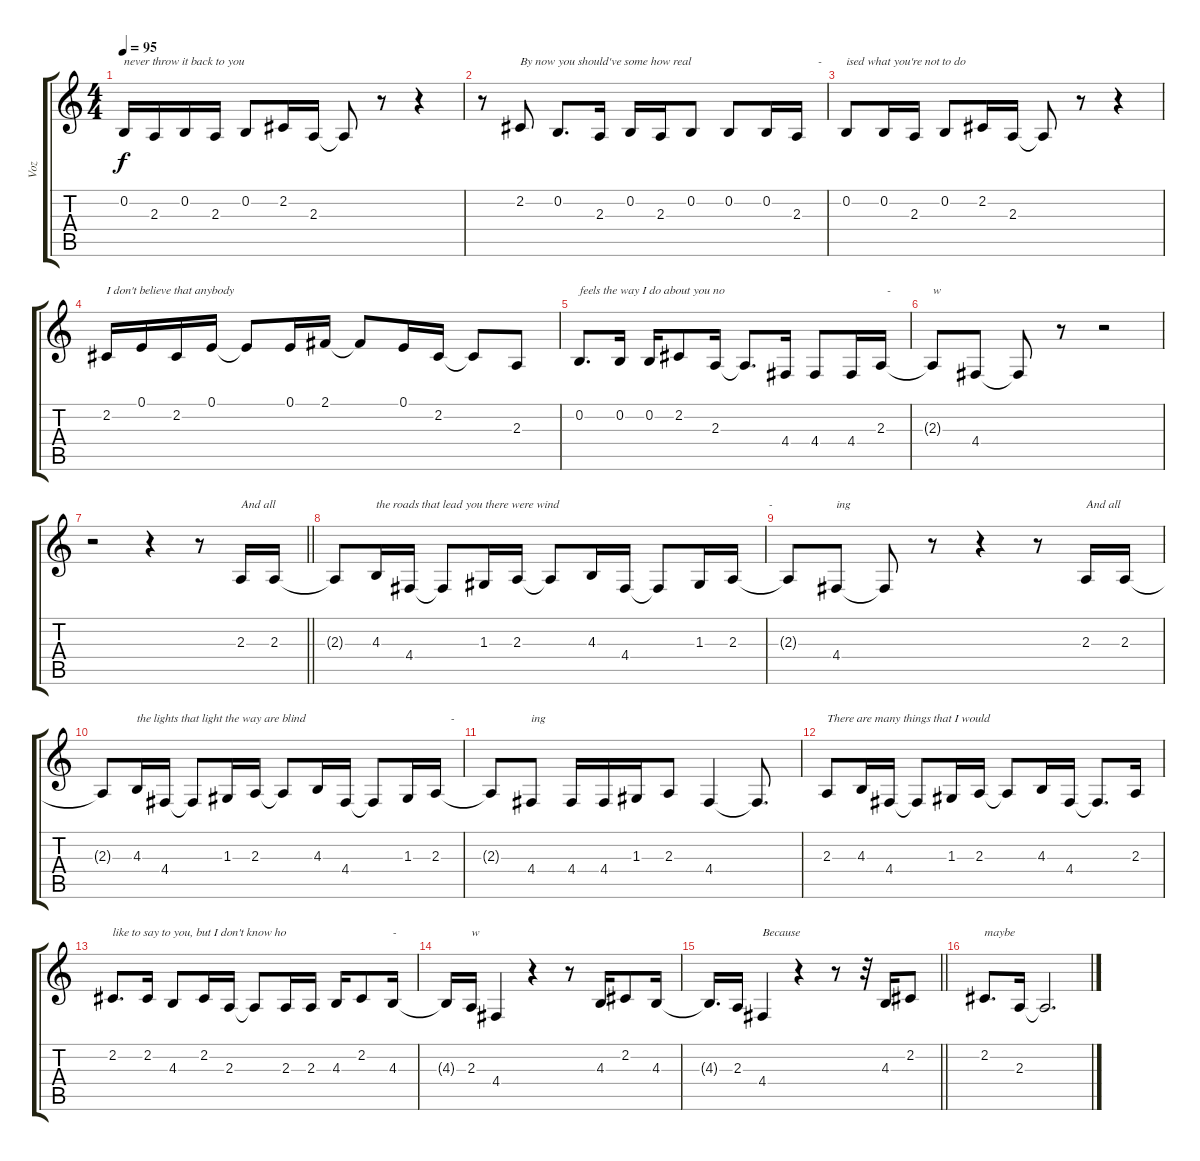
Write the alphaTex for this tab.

\track ("Voz" "Voz") {instrument clarinet}
\staff {score tabs}
\tuning (E4 B3 G3 D3 A2 E2) {hide}
\ts (4 4)
\tempo 95
\clef g2
\ks c
0.2.16{txt "never throw it back to you" dy f} 2.3.16 0.2.16 2.3.16 0.2.8 2.2.16 2.3.16 2.3{t}.8 r.8 r.4 |
r.8 2.2.8{txt "By now you should've some how real"} 0.2.8{d} 2.3.16 0.2.16 2.3.16 0.2.8 0.2.8 0.2.16 2.3.16{txt "       -"} |
0.2.8{txt "ised what you're not to do"} 0.2.16 2.3.16 0.2.8 2.2.16 2.3.16 2.3{t}.8 r.8 r.4 |
2.2.16{txt "I don't believe that anybody"} 0.1.16 2.2.16 0.1.16 0.1{t}.8 0.1.16 2.1.16 2.1{t}.8 0.1.16 2.2.16 2.2{t}.8 2.3.8 |
0.2.8{d txt "feels the way I do about you no"} 0.2.16 0.2.16 2.2.8 2.3.16 2.3{t}.8{d} 4.4.16 4.4.8 4.4.16 2.3.16{txt "  -"} |
2.3{t}.8{txt "w"} 4.4.8 4.4{t}.8 r.8 r.2 |
\barLineRight lightlight
r.2 r.4 r.8 2.3.16{txt "And all"} 2.3.16 |
2.3{t}.8 4.3.16{txt "the roads that lead you there were wind"} 4.4.16 4.4{t}.8 1.3.16 2.3.16 2.3{t}.8 4.3.16 4.4.16 4.4{t}.8 1.3.16 2.3.16{txt "            -"} |
2.3{t}.8 4.4.8{txt "ing"} 4.4{t}.8 r.8 r.4 r.8 2.3.16{txt "And all"} 2.3.16 |
2.3{t}.8 4.3.16{txt "the lights that light the way are blind"} 4.4.16 4.4{t}.8 1.3.16 2.3.16 2.3{t}.8 4.3.16 4.4.16 4.4{t}.8 1.3.16 2.3.16{txt "     -"} |
2.3{t}.8 4.4.8{txt "ing"} 4.4.16 4.4.16 1.3.16 2.3.8 4.4.4 4.4{t}.8{d} |
2.3.8{txt "There are many things that I would"} 4.3.16 4.4.16 4.4{t}.8 1.3.16 2.3.16 2.3{t}.8 4.3.16 4.4.16 4.4{t}.8{d} 2.3.16 |
2.2.8{d txt "like to say to you, but I don't know ho"} 2.2.16 4.3.8 2.2.16 2.3.16 2.3{t}.8 2.3.16 2.3.16 4.3.16 2.2.8 4.3.16{txt "-"} |
4.3{t}.16 2.3.16{txt "w"} 4.4.4 r.4 r.8 4.3.16 2.2.8 4.3.16 |
\barLineRight lightlight
4.3{t}.16{d} 2.3.16 4.4.4{txt "Because"} r.4 r.8 r.32 4.3.16 2.2.8 |
2.2.8{d txt "maybe"} 2.3.16 2.3{t}.2{d}
